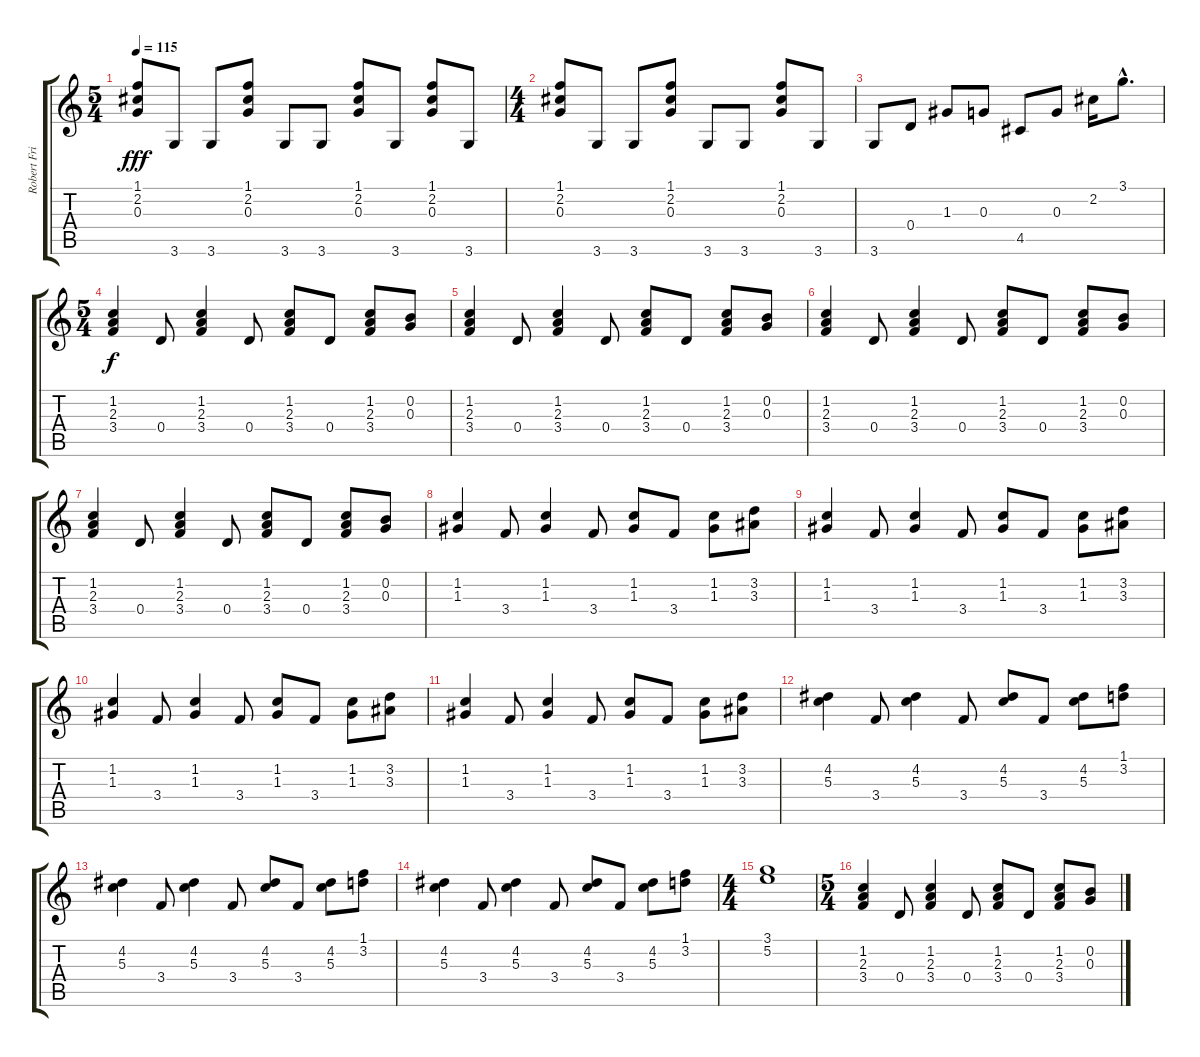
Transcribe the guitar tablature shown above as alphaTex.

\track ("Robert Fripp Guitar" "Robert Fri") {instrument electricguitarclean}
\staff {score tabs}
\tuning (E4 B3 G3 D3 A2 E2) {hide}
\ts (5 4)
\tempo 115
\clef g2
\ks c
(1.1 2.2 0.3).8{dy fff} 3.6.8 3.6.8 (1.1 2.2 0.3).8 3.6.8 3.6.8 (1.1 2.2 0.3).8 3.6.8 (1.1 2.2 0.3).8 3.6.8 |
\ts (4 4)
(1.1 2.2 0.3).8 3.6.8 3.6.8 (1.1 2.2 0.3).8 3.6.8 3.6.8 (1.1 2.2 0.3).8 3.6.8 |
3.6.8 0.4.8 1.3.8 0.3.8 4.5.8 0.3.8 2.2.16 3.1{hac}.8{d} |
\ts (5 4)
(1.2 2.3 3.4).4{dy f} 0.4.8 (1.2 2.3 3.4).4 0.4.8 (1.2 2.3 3.4).8 0.4.8 (1.2 2.3 3.4).8 (0.2 0.3).8 |
(1.2 2.3 3.4).4 0.4.8 (1.2 2.3 3.4).4 0.4.8 (1.2 2.3 3.4).8 0.4.8 (1.2 2.3 3.4).8 (0.2 0.3).8 |
(1.2 2.3 3.4).4 0.4.8 (1.2 2.3 3.4).4 0.4.8 (1.2 2.3 3.4).8 0.4.8 (1.2 2.3 3.4).8 (0.2 0.3).8 |
(1.2 2.3 3.4).4 0.4.8 (1.2 2.3 3.4).4 0.4.8 (1.2 2.3 3.4).8 0.4.8 (1.2 2.3 3.4).8 (0.2 0.3).8 |
(1.2 1.3).4 3.4.8 (1.2 1.3).4 3.4.8 (1.2 1.3).8 3.4.8 (1.2 1.3).8 (3.2 3.3).8 |
(1.2 1.3).4 3.4.8 (1.2 1.3).4 3.4.8 (1.2 1.3).8 3.4.8 (1.2 1.3).8 (3.2 3.3).8 |
(1.2 1.3).4 3.4.8 (1.2 1.3).4 3.4.8 (1.2 1.3).8 3.4.8 (1.2 1.3).8 (3.2 3.3).8 |
(1.2 1.3).4 3.4.8 (1.2 1.3).4 3.4.8 (1.2 1.3).8 3.4.8 (1.2 1.3).8 (3.2 3.3).8 |
(4.2 5.3).4 3.4.8 (4.2 5.3).4 3.4.8 (4.2 5.3).8 3.4.8 (4.2 5.3).8 (1.1 3.2).8 |
(4.2 5.3).4 3.4.8 (4.2 5.3).4 3.4.8 (4.2 5.3).8 3.4.8 (4.2 5.3).8 (1.1 3.2).8 |
(4.2 5.3).4 3.4.8 (4.2 5.3).4 3.4.8 (4.2 5.3).8 3.4.8 (4.2 5.3).8 (1.1 3.2).8 |
\ts (4 4)
(3.1 5.2).1 |
\ts (5 4)
(1.2 2.3 3.4).4 0.4.8 (1.2 2.3 3.4).4 0.4.8 (1.2 2.3 3.4).8 0.4.8 (1.2 2.3 3.4).8 (0.2 0.3).8
